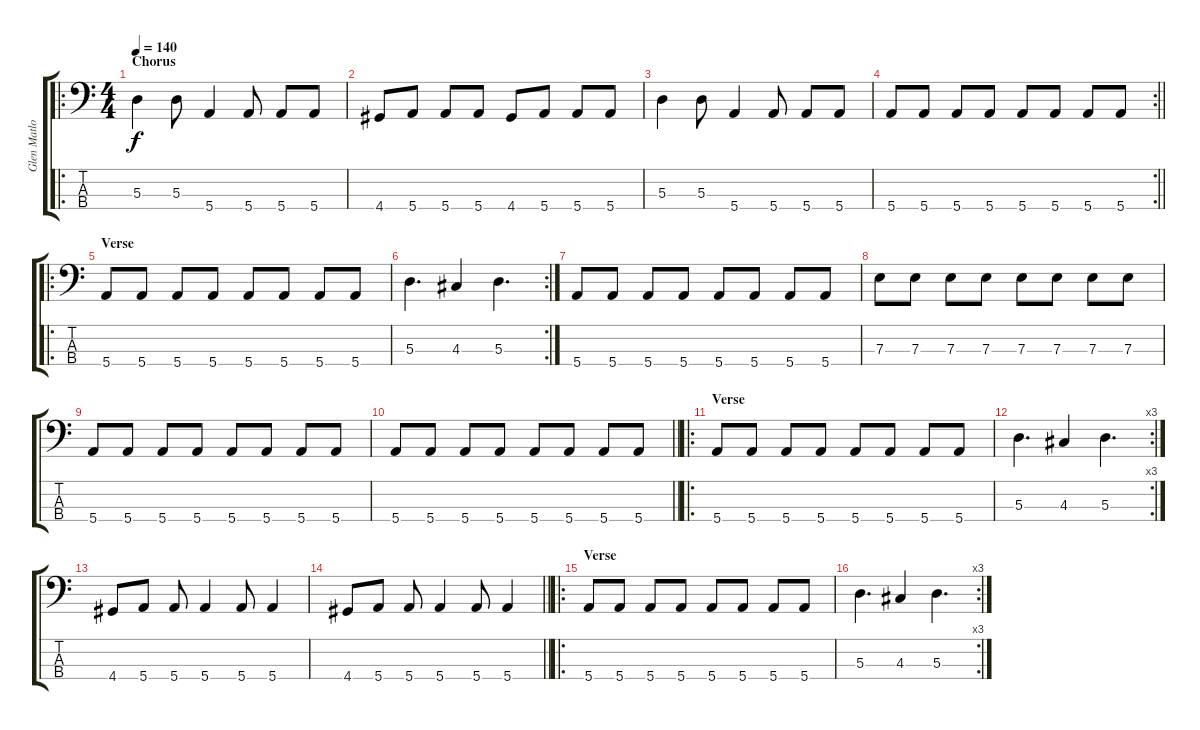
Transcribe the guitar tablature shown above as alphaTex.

\track ("Glen Matlock" "Glen Matlo") {instrument electricbassfinger}
\staff {score tabs}
\tuning (G2 D2 A1 E1) {hide}
\ro
\ts (4 4)
\section ("" "Chorus")
\tempo 140
\clef f4
\ks c
5.3.4{dy f} 5.3.8 5.4.4 5.4.8 5.4.8 5.4.8 |
4.4.8 5.4.8 5.4.8 5.4.8 4.4.8 5.4.8 5.4.8 5.4.8 |
5.3.4 5.3.8 5.4.4 5.4.8 5.4.8 5.4.8 |
\rc 2
\barLineRight lightlight
5.4.8 5.4.8 5.4.8 5.4.8 5.4.8 5.4.8 5.4.8 5.4.8 |
\ro
\section ("" "Verse")
5.4.8 5.4.8 5.4.8 5.4.8 5.4.8 5.4.8 5.4.8 5.4.8 |
\rc 2
5.3.4{d} 4.3.4 5.3.4{d} |
5.4.8 5.4.8 5.4.8 5.4.8 5.4.8 5.4.8 5.4.8 5.4.8 |
7.3.8 7.3.8 7.3.8 7.3.8 7.3.8 7.3.8 7.3.8 7.3.8 |
5.4.8 5.4.8 5.4.8 5.4.8 5.4.8 5.4.8 5.4.8 5.4.8 |
\barLineRight lightlight
5.4.8 5.4.8 5.4.8 5.4.8 5.4.8 5.4.8 5.4.8 5.4.8 |
\ro
\section ("" "Verse")
5.4.8 5.4.8 5.4.8 5.4.8 5.4.8 5.4.8 5.4.8 5.4.8 |
\rc 3
5.3.4{d} 4.3.4 5.3.4{d} |
4.4.8 5.4.8 5.4.8 5.4.4 5.4.8 5.4.4 |
\barLineRight lightlight
4.4.8 5.4.8 5.4.8 5.4.4 5.4.8 5.4.4 |
\ro
\section ("" "Verse")
5.4.8 5.4.8 5.4.8 5.4.8 5.4.8 5.4.8 5.4.8 5.4.8 |
\rc 3
5.3.4{d} 4.3.4 5.3.4{d}
